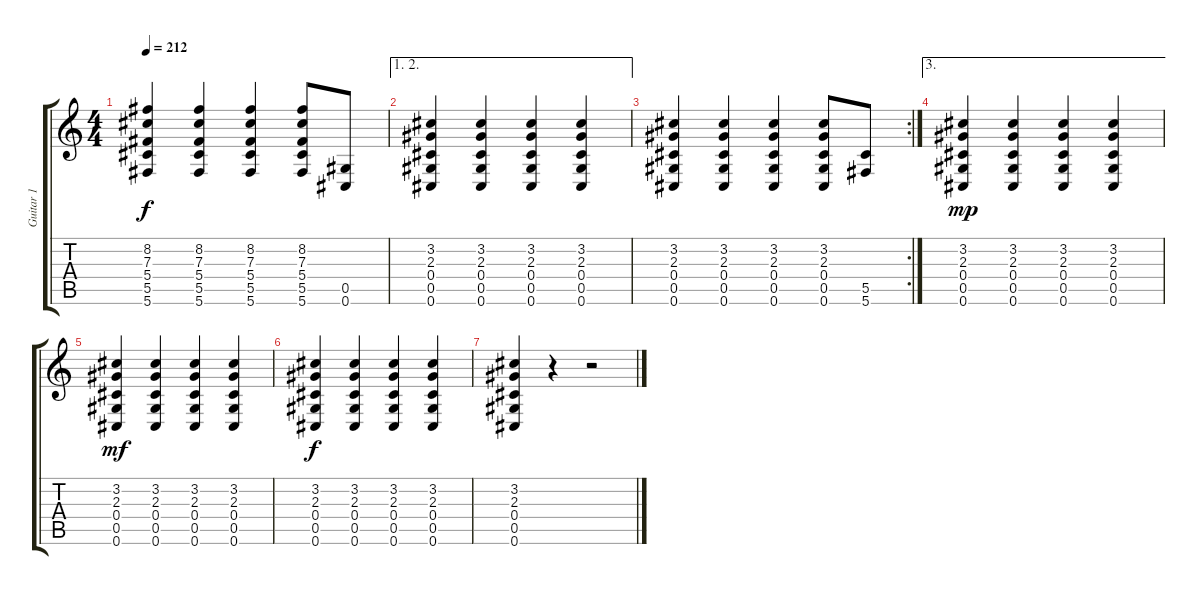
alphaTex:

\track ("Guitar 1" "Guitar 1") {instrument distortionguitar}
\staff {score tabs}
\tuning (Eb4 Bb3 Gb3 Db3 Ab2 Db2) {hide}
\ts (4 4)
\tempo 212
\clef g2
\ks c
(8.2 7.3 5.4 5.5 5.6).4{dy f} (8.2 7.3 5.4 5.5 5.6).4 (8.2 7.3 5.4 5.5 5.6).4 (8.2 7.3 5.4 5.5 5.6).8 (0.5 0.6).8 |
\ae (1 2)
(3.2 2.3 0.4 0.5 0.6).4 (3.2 2.3 0.4 0.5 0.6).4 (3.2 2.3 0.4 0.5 0.6).4 (3.2 2.3 0.4 0.5 0.6).4 |
\rc 2
(3.2 2.3 0.4 0.5 0.6).4 (3.2 2.3 0.4 0.5 0.6).4 (3.2 2.3 0.4 0.5 0.6).4 (3.2 2.3 0.4 0.5 0.6).8 (5.5 5.6).8 |
\ae 3
(3.2 2.3 0.4 0.5 0.6).4{dy mp} (3.2 2.3 0.4 0.5 0.6).4 (3.2 2.3 0.4 0.5 0.6).4 (3.2 2.3 0.4 0.5 0.6).4 |
(3.2 2.3 0.4 0.5 0.6).4{dy mf} (3.2 2.3 0.4 0.5 0.6).4 (3.2 2.3 0.4 0.5 0.6).4 (3.2 2.3 0.4 0.5 0.6).4 |
(3.2 2.3 0.4 0.5 0.6).4{dy f} (3.2 2.3 0.4 0.5 0.6).4 (3.2 2.3 0.4 0.5 0.6).4 (3.2 2.3 0.4 0.5 0.6).4 |
(3.2 2.3 0.4 0.5 0.6).4 r.4 r.2
